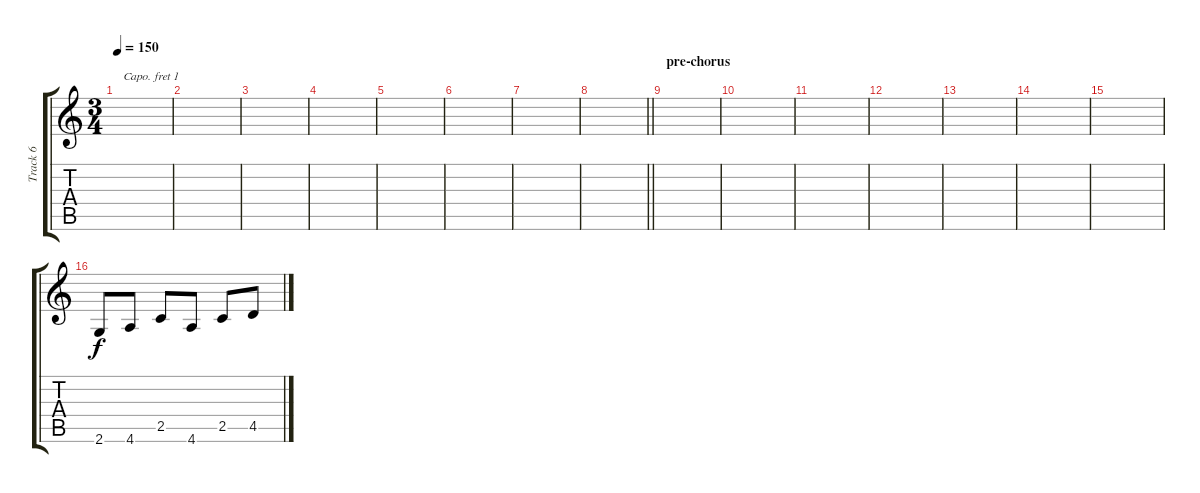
\track ("Track 6" "Track 6") {instrument distortionguitar}
\staff {score tabs}
\capo 1
\tuning (E4 B3 G3 D3 A2 E2) {hide}
\ts (3 4)
\tempo 150
\clef g2
\ks c
|
|
|
|
|
|
|
\barLineRight lightlight
|
\section ("" "pre-chorus")
|
|
|
|
|
|
|
2.6.8 4.6.8 2.5.8 4.6.8 2.5.8 4.5.8
